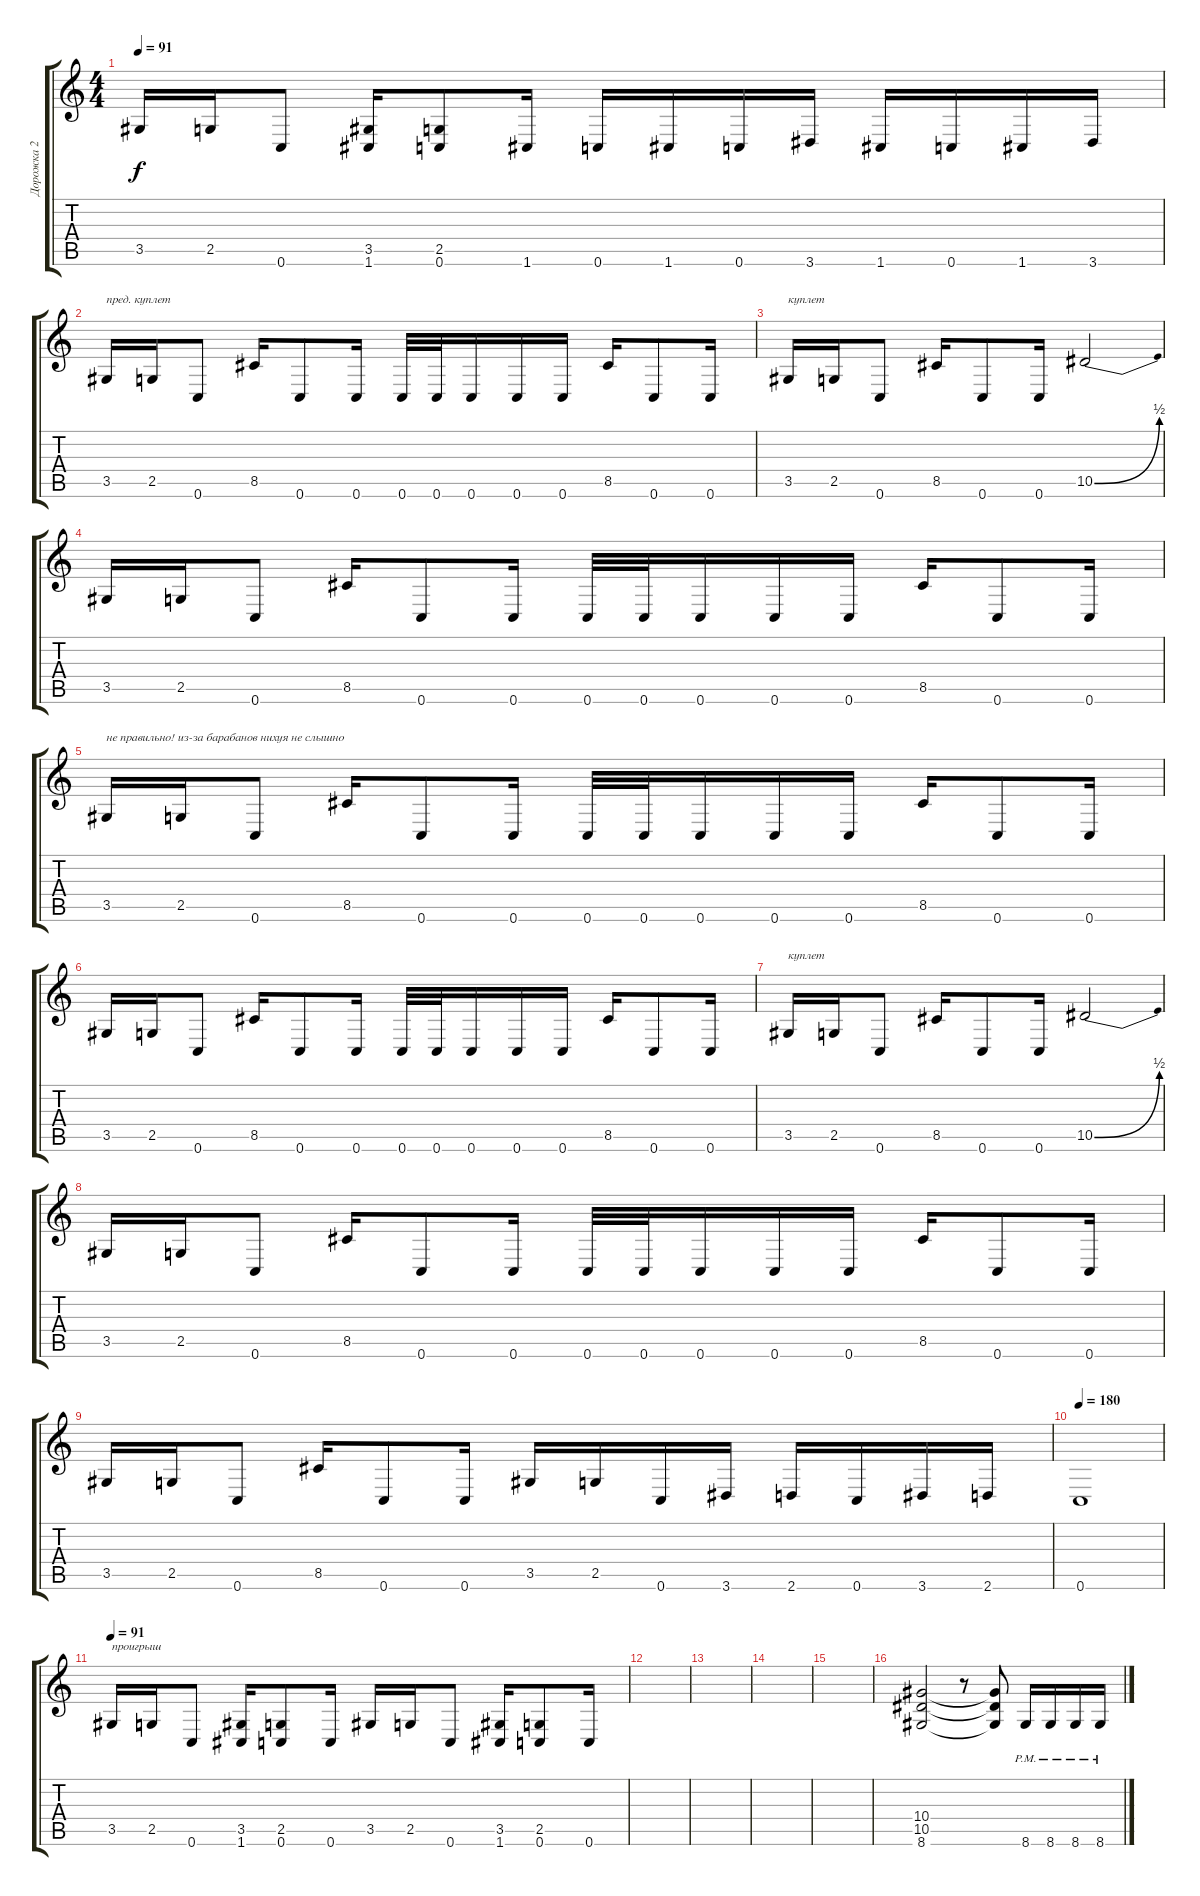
\track ("Дорожка 2" "Дорожка 2") {instrument distortionguitar}
\staff {score tabs}
\tuning (C4 G3 Eb3 Bb2 F2 C2) {hide}
\ts (4 4)
\tempo 91
\clef g2
\ks c
3.5.16{dy f} 2.5.16 0.6.8 (3.5 1.6).16 (2.5 0.6).8 1.6.16 0.6.16 1.6.16 0.6.16 3.6.16 1.6.16 0.6.16 1.6.16 3.6.16 |
3.5.16{txt "пред. куплет" balance 0} 2.5.16 0.6.8 8.5.16 0.6.8 0.6.16{balance 8} 0.6.32 0.6.32 0.6.16 0.6.16 0.6.16 8.5.16 0.6.8 0.6.16 |
3.5.16{txt "куплет"} 2.5.16 0.6.8 8.5.16 0.6.8 0.6.16 10.5{be (bend 0 0 60 2)}.2 |
3.5.16 2.5.16 0.6.8 8.5.16 0.6.8 0.6.16 0.6.32 0.6.32 0.6.16 0.6.16 0.6.16 8.5.16 0.6.8 0.6.16 |
3.5.16{txt "не правильно! из-за барабанов нихуя не слышно"} 2.5.16 0.6.8 8.5.16 0.6.8 0.6.16 0.6.32 0.6.32 0.6.16 0.6.16 0.6.16 8.5.16 0.6.8 0.6.16 |
3.5.16 2.5.16 0.6.8 8.5.16 0.6.8 0.6.16 0.6.32 0.6.32 0.6.16 0.6.16 0.6.16 8.5.16 0.6.8 0.6.16 |
3.5.16{txt "куплет"} 2.5.16 0.6.8 8.5.16 0.6.8 0.6.16 10.5{be (bend 0 0 60 2)}.2 |
3.5.16 2.5.16 0.6.8 8.5.16 0.6.8 0.6.16 0.6.32 0.6.32 0.6.16 0.6.16 0.6.16 8.5.16 0.6.8 0.6.16 |
3.5.16 2.5.16 0.6.8 8.5.16 0.6.8 0.6.16 3.5.16 2.5.16 0.6.16 3.6.16 2.6.16 0.6.16 3.6.16 2.6.16 |
\tempo 180
0.6.1 |
\tempo 91
3.5.16{txt "проигрыш"} 2.5.16 0.6.8 (3.5 1.6).16 (2.5 0.6).8 0.6.16 3.5.16 2.5.16 0.6.8 (3.5 1.6).16 (2.5 0.6).8 0.6.16 |
|
|
|
|
(10.4 10.5 8.6).2 r.8 (10.4{t} 10.5{t} 8.6{t}).8 8.6{pm}.16 8.6{pm}.16 8.6{pm}.16 8.6{pm}.16
